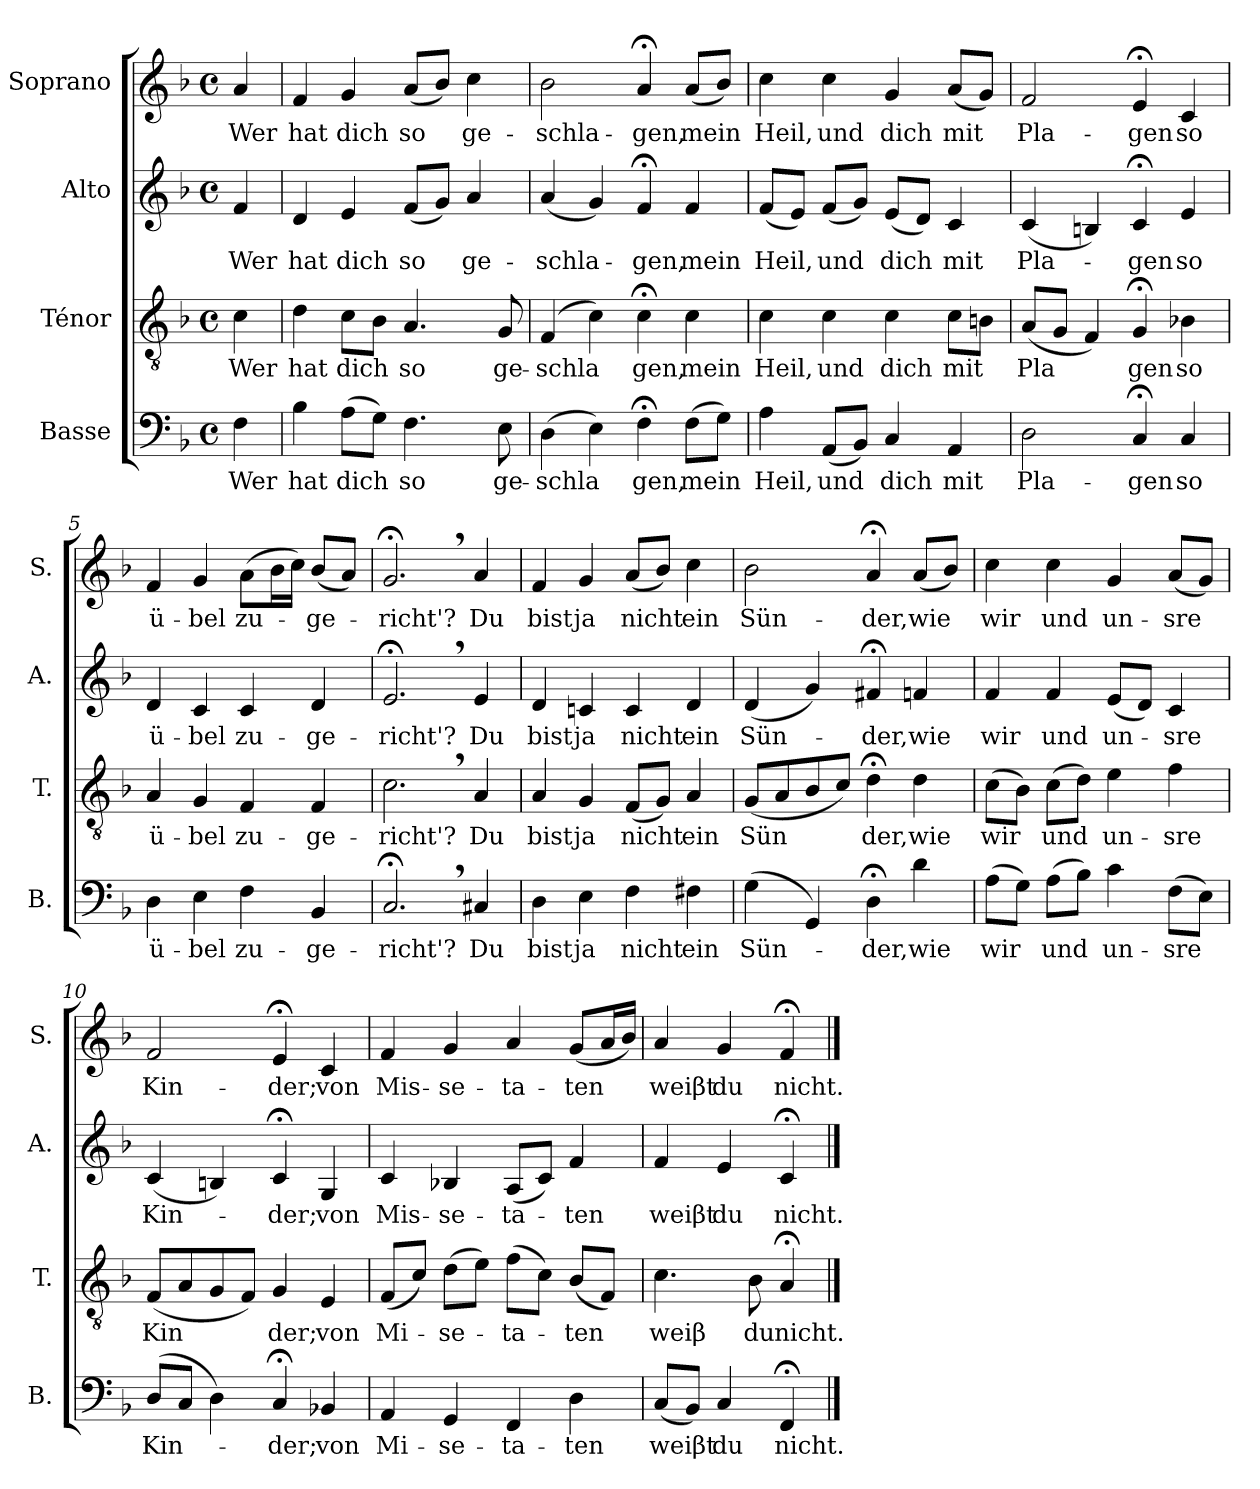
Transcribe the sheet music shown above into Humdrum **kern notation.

**kern	**text	**kern	**text	**kern	**text	**kern	**text
*part4	*part4	*part3	*part3	*part2	*part2	*part1	*part1
*staff4	*staff4	*staff3	*staff3	*staff2	*staff2	*staff1	*staff1
*I"Basse	*	*I"Ténor	*	*I"Alto	*	*I"Soprano	*
*I'B.	*	*I'T.	*	*I'A.	*	*I'S.	*
*clefF4	*	*clefGv2	*	*clefG2	*	*clefG2	*
*k[b-]	*	*k[b-]	*	*k[b-]	*	*k[b-]	*
*M4/4	*	*M4/4	*	*M4/4	*	*M4/4	*
*met(c)	*	*met(c)	*	*met(c)	*	*met(c)	*
=	=	=	=	=	=	=	=
4F\	Wer	4c\	Wer	4f/	Wer	4a/	Wer
=1	=1	=1	=1	=1	=1	=1	=1
!!LO:REH:place=s1:a:B:fs=16:t=Coro I & II
*	*	*	*	*	*	*MM60	*
4B-\	hat	4d\	hat	4d/	hat	4f/	hat
(8A\L	dich	8c\L	dich	4e/	dich	4g/	dich
8G\J)	.	8B-\J	.	.	.	.	.
4.F\	so	4.A/	so	(8f/L	so	(8a/L	so
.	.	.	.	8g/J)	.	8b-/J)	.
.	.	.	.	4a/	ge-	4cc\	ge-
8E\	ge-	8G/	ge-	.	.	.	.
=2	=2	=2	=2	=2	=2	=2	=2
(4D\	-schla	(4F/	-schla	(4a/	-schla-	2b-\	-schla-
4E\)	.	4c\)	.	4g/)	.	.	.
4F;<\	gen,	4c;<\	gen,	4f;</	-gen,	4a;</	-gen,
(8F\L	mein	4c\	mein	4f/	mein	(8a/L	mein
8G\J)	.	.	.	.	.	8b-/J)	.
!!LO:LB:g=z
=3	=3	=3	=3	=3	=3	=3	=3
4A\	Heil,	4c\	Heil,	(8f/L	Heil,	4cc\	Heil,
.	.	.	.	8e/J)	.	.	.
(8AA/L	und	4c\	und	(8f/L	und	4cc\	und
8BB-/J)	.	.	.	8g/J)	.	.	.
4C/	dich	4c\	dich	(8e/L	dich	4g/	dich
.	.	.	.	8d/J)	.	.	.
4AA/	mit	8c\L	mit	4c/	mit	(8a/L	mit
.	.	8Bn\J	.	.	.	8g/J)	.
=4	=4	=4	=4	=4	=4	=4	=4
2D\	Pla-	(8A/L	Pla	(>4c/	Pla-	2f/	Pla-
.	.	8G/J	.	.	.	.	.
.	.	4F/)	.	4Bn/)	.	.	.
4C;</	-gen	4G;</	gen	4c;</	-gen	4e;</	-gen
4C/	so	4B-X\	so	4e/	so	4c/	so
=5	=5	=5	=5	=5	=5	=5	=5
4D\	ü-	4A/	ü-	4d/	ü-	4f/	ü-
4E\	-bel	4G/	-bel	4c/	-bel	4g/	-bel
4F\	zu-	4F/	zu-	4c/	zu-	(8a\L	zu-
.	.	.	.	.	.	16b-\L	.
.	.	.	.	.	.	16cc\JJ)	.
4BB-/	-ge-	4F/	-ge-	4d/	-ge-	(8b-/L	-ge-
.	.	.	.	.	.	8a/J)	.
=6	=6	=6	=6	=6	=6	=6	=6
2.C;<,/	-richt'?	2.c,\	-richt'?	2.e;<,/	-richt'?	2.g;<,/	-richt'?
4C#X/	Du	4A/	Du	4e/	Du	4a/	Du
=7	=7	=7	=7	=7	=7	=7	=7
4D\	bist	4A/	bist	4d/	bist	4f/	bist
4E\	ja	4G/	ja	4cn/	ja	4g/	ja
4F\	nicht	(8F/L	nicht	4c/	nicht	(8a/L	nicht
.	.	8G/J)	.	.	.	8b-/J)	.
4F#X\	ein	4A/	ein	4d/	ein	4cc\	ein
=8	=8	=8	=8	=8	=8	=8	=8
(4G\	Sün-	(8G/L	Sün	(4d/	Sün-	2b-\	Sün-
.	.	8A/	.	.	.	.	.
4GG/)	.	8B-/	.	4g/)	.	.	.
.	.	8c/J)	.	.	.	.	.
4D;<\	-der,	4d;<\	der,	4f#X;</	-der,	4a;</	-der,
4d\	wie	4d\	wie	4fn/	wie	(8a/L	wie
.	.	.	.	.	.	8b-/J)	.
!!LO:LB:g=z
=9	=9	=9	=9	=9	=9	=9	=9
(8A\L	wir	(8c\L	wir	4f/	wir	4cc\	wir
8G\J)	.	8B-\J)	.	.	.	.	.
(8A\L	und	(8c\L	und	4f/	und	4cc\	und
8B-\J)	.	8d\J)	.	.	.	.	.
4c\	un-	4e\	un-	(8e/L	un-	4g/	un-
.	.	.	.	8d/J)	.	.	.
(8F\L	-sre	4f\	-sre	4c/	-sre	(8a/L	-sre
8E\J)	.	.	.	.	.	8g/J)	.
=10	=10	=10	=10	=10	=10	=10	=10
(8D/L	Kin-	(8F/L	Kin	(>4c/	Kin-	2f/	Kin-
8C/J	.	8A/	.	.	.	.	.
4D\)	.	8G/	.	4Bn/)	.	.	.
.	.	8F/J)	.	.	.	.	.
4C;</	-der;	4G/	der;	4c;</	-der;	4e;</	-der;
4BB-X/	von	4E/	von	4G/	von	4c/	von
=11	=11	=11	=11	=11	=11	=11	=11
4AA/	Mi-	(8F/L	Mi-	4c/	Mis-	4f/	Mis-
.	.	8c/J)	.	.	.	.	.
4GG/	-se-	(8d\L	-se-	4B-X/	-se-	4g/	-se-
.	.	8e\J)	.	.	.	.	.
4FF/	-ta-	(8f\L	-ta-	(>8A/L	-ta-	4a/	-ta-
.	.	8c\J)	.	8c/J)	.	.	.
4D\	-ten	(8B-/L	-ten	4f/	-ten	(8g/L	-ten
.	.	8F/J)	.	.	.	16a/L	.
.	.	.	.	.	.	16b-/JJ)	.
=12	=12	=12	=12	=12	=12	=12	=12
(8C/L	weiβt	4.c\	weiβ	4f/	weiβt	4a/	weiβt
8BB-/J)	.	.	.	.	.	.	.
4C/	du	.	.	4e/	du	4g/	du
.	.	8B-\	du	.	.	.	.
4FF;</	nicht.	4A;</	nicht.	4c;</	nicht.	4f;</	nicht.
==	==	==	==	==	==	==	==
*-	*-	*-	*-	*-	*-	*-	*-
